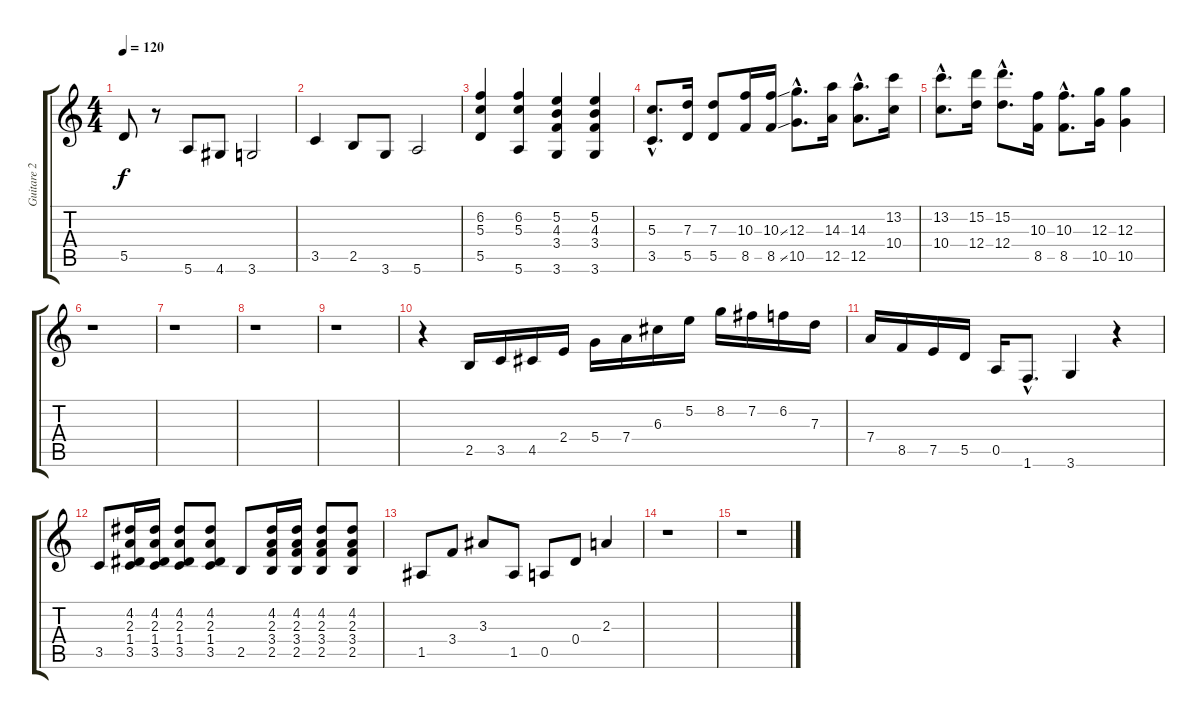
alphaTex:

\track ("Guitare 2" "Guitare 2") {instrument acousticguitarsteel}
\staff {score tabs}
\tuning (E4 B3 G3 D3 A2 E2) {hide}
\ts (4 4)
\tempo 120
\clef g2
\ks c
5.5.8{dy f} r.8 5.6.8 4.6.8 3.6.2 |
3.5.4 2.5.8 3.6.8 5.6.2 |
(6.2 5.3 5.5).4 (6.2 5.3 5.6).4 (5.2 4.3 3.4 3.6).4 (5.2 4.3 3.4 3.6).4 |
(5.3{hac} 3.5{hac}).8{d} (7.3 5.5).16 (7.3 5.5).8 (10.3 8.5).16 (10.3{ss} 8.5{ss}).16 (12.3{hac} 10.5{hac}).8{d} (14.3 12.5).16 (14.3{hac} 12.5{hac}).8{d} (13.2 10.4).16 |
(13.2{hac} 10.4{hac}).8{d} (15.2 12.4).16 (15.2{hac} 12.4{hac}).8{d} (10.3 8.5).16 (10.3{hac} 8.5{hac}).8{d} (12.3 10.5).16 (12.3 10.5).4 |
r.1 |
r.1 |
r.1 |
r.1 |
r.4 2.5.16 3.5.16 4.5.16 2.4.16 5.4.16 7.4.16 6.3.16 5.2.16 8.2.16 7.2.16 6.2.16 7.3.16 |
7.4.16 8.5.16 7.5.16 5.5.16 0.5.16 1.6{hac}.8{d} 3.6.4 r.4 |
3.5.8 (4.2 2.3 1.4 3.5).16 (4.2 2.3 1.4 3.5).16 (4.2 2.3 1.4 3.5).8 (4.2 2.3 1.4 3.5).8 2.5.8 (4.2 2.3 3.4 2.5).16 (4.2 2.3 3.4 2.5).16 (4.2 2.3 3.4 2.5).8 (4.2 2.3 3.4 2.5).8 |
1.5.8 3.4.8 3.3.8 1.5.8 0.5.8 0.4.8 2.3.4 |
r.1 |
r.1
